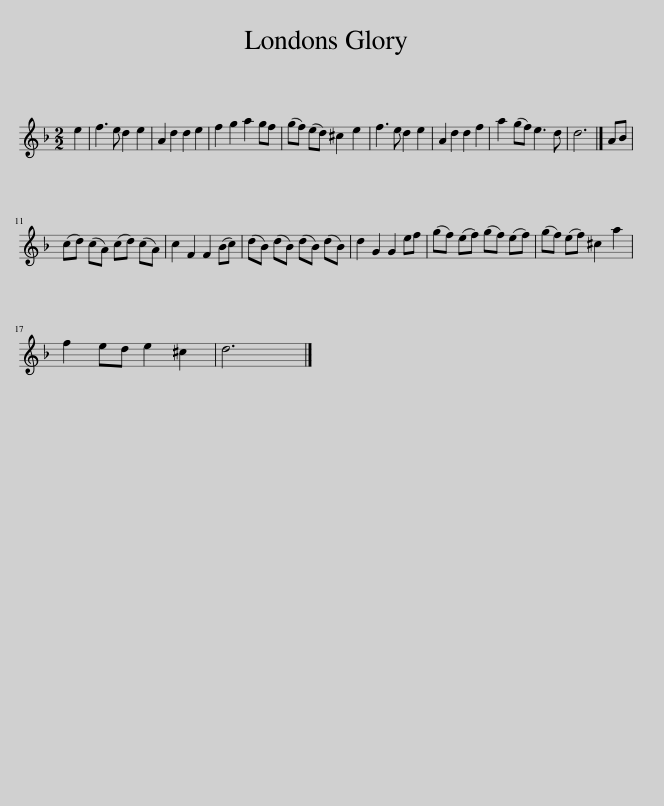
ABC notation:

X:1
L:1/8
M:2/2
I:linebreak $
K:Dmin
V:1 treble
V:1
 e2 | f3 e d2 e2 | A2 d2 d2 e2 | f2 g2 a2 gf | (gf) (ed) ^c2 e2 | %5
 f3 e d2 e2 | A2 d2 d2 f2 | a2 (gf) e3 d | d6 |] AB |$ %10
 (cd) (cA) (cd) (cA) | c2 F2 F2 (Bc) | (dB) (dB) (dB) (dB) | d2 G2 G2 ef | (gf) (ef) (gf) (ef) | %15
 (gf) (ef) ^c2 a2 |$ f2 ed e2 ^c2 | d6 |] %18
